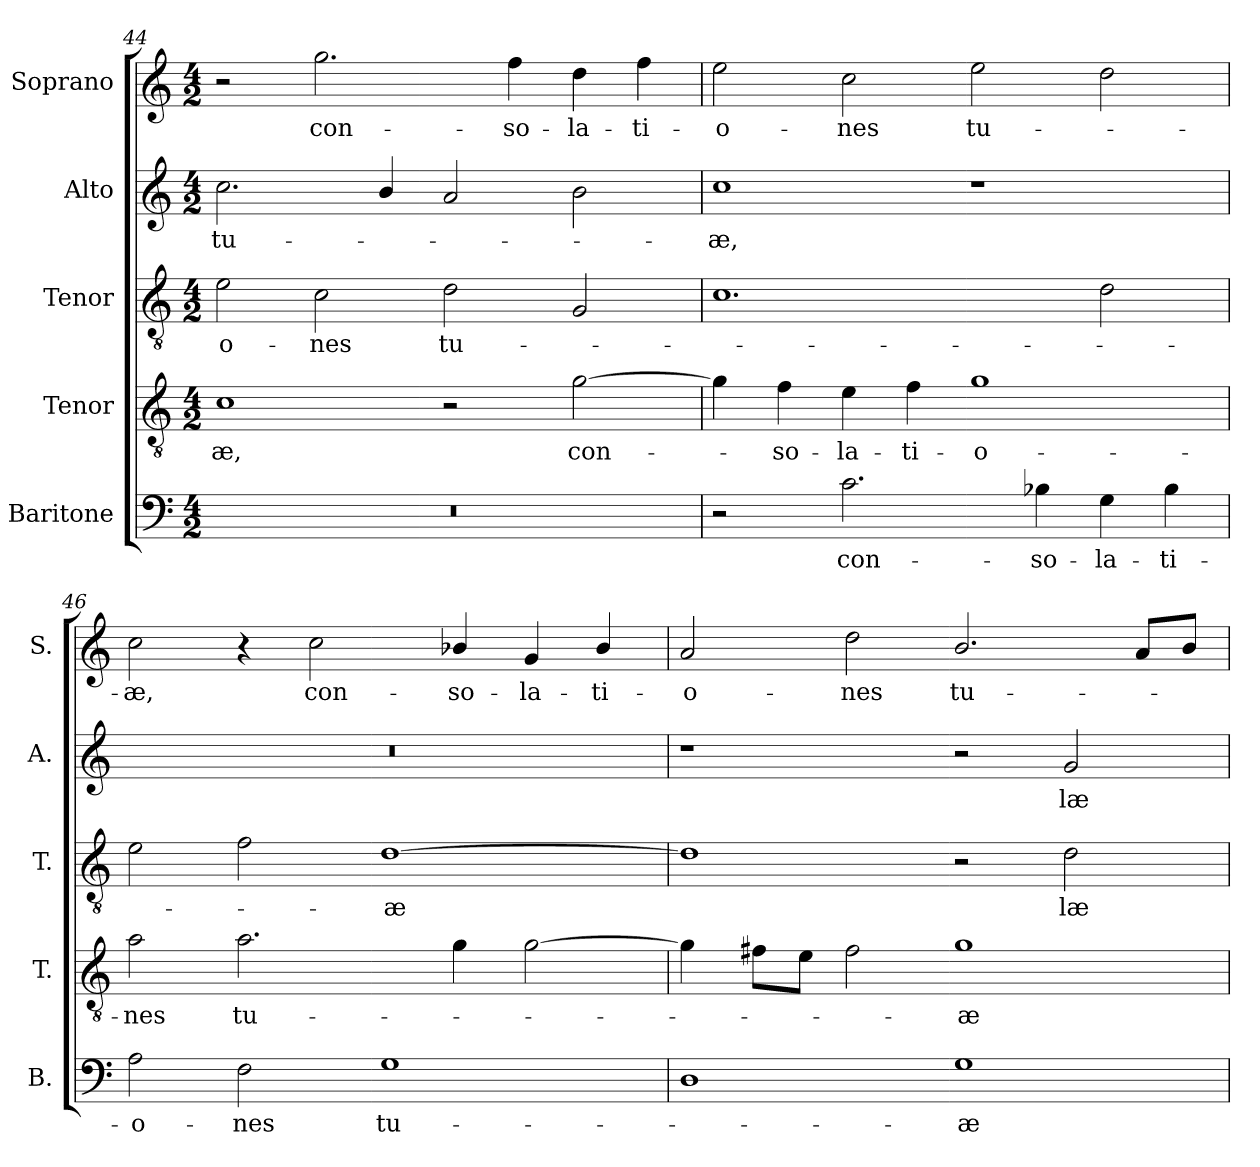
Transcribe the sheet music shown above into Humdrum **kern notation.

**kern	**text	**kern	**text	**kern	**text	**kern	**text	**kern	**text
*part5	*part5	*part4	*part4	*part3	*part3	*part2	*part2	*part1	*part1
*staff5	*staff5	*staff4	*staff4	*staff3	*staff3	*staff2	*staff2	*staff1	*staff1
*I"Baritone	*	*I"Tenor	*	*I"Tenor	*	*I"Alto	*	*I"Soprano	*
*I'B.	*	*I'T.	*	*I'T.	*	*I'A.	*	*I'S.	*
*clefF4	*	*clefGv2	*	*clefGv2	*	*clefG2	*	*clefG2	*
*	*	*ITrd7c12	*	*ITrd7c12	*	*	*	*	*
*k[]	*	*k[]	*	*k[]	*	*k[]	*	*k[]	*
*C:	*	*C:	*	*C:	*	*C:	*	*C:	*
*M4/2	*	*M4/2	*	*M4/2	*	*M4/2	*	*M4/2	*
=44	=44	=44	=44	=44	=44	=44	=44	=44	=44
!LO:N:vis=1	!	!	!	!	!	!	!	!	!
!	!	!	!LO:LY:b:color=#000000	!	!	!	!	!	!
!	!	!	!	!	!LO:LY:b:color=#000000	!	!	!	!
!	!	!	!	!	!	!	!LO:LY:b:color=#000000	!	!
0r	.	1Ci	-æ,	2Ei\	-o-	2.cci\	tu-	2r	.
!	!	!	!	!	!LO:LY:b:color=#000000	!	!	!	!
!	!	!	!	!	!	!	!	!	!LO:LY:b:color=#000000
.	.	.	.	2Ci\	-nes	.	.	2.ggi\	con-
.	.	.	.	.	.	4bi/	.	.	.
!	!	!	!	!	!LO:LY:b:color=#000000	!	!	!	!
.	.	2r	.	2Di\	tu-	2ai/	.	.	.
!	!	!	!	!	!	!	!	!	!LO:LY:b:color=#000000
.	.	.	.	.	.	.	.	4ffi\	-so-
!	!	!	!LO:LY:b:color=#000000	!	!	!	!	!	!
!	!	!	!	!	!	!	!	!	!LO:LY:b:color=#000000
.	.	[2Gi\	con-	2GGi/	.	2bi\	.	4ddi\	-la-
!	!	!	!	!	!	!	!	!	!LO:LY:b:color=#000000
.	.	.	.	.	.	.	.	4ffi\	-ti-
!!LO:PB:g=z
=45	=45	=45	=45	=45	=45	=45	=45	=45	=45
!	!	!	!	!	!	!	!LO:LY:b:color=#000000	!	!
!	!	!	!	!	!	!	!	!	!LO:LY:b:color=#000000
2r	.	4Gi\]	.	1.Ci	.	1cci	-æ,	2eei\	-o-
!	!	!	!LO:LY:b:color=#000000	!	!	!	!	!	!
.	.	4Fi\	-so-	.	.	.	.	.	.
!	!LO:LY:b:color=#000000	!	!	!	!	!	!	!	!
!	!	!	!LO:LY:b:color=#000000	!	!	!	!	!	!
!	!	!	!	!	!	!	!	!	!LO:LY:b:color=#000000
2.ci\	con-	4Ei\	-la-	.	.	.	.	2cci\	-nes
!	!	!	!LO:LY:b:color=#000000	!	!	!	!	!	!
.	.	4Fi\	-ti-	.	.	.	.	.	.
!	!	!	!LO:LY:b:color=#000000	!	!	!	!	!	!
!	!	!	!	!	!	!	!	!	!LO:LY:b:color=#000000
.	.	1Gi	-o-	.	.	1r	.	2eei\	tu-
!	!LO:LY:b:color=#000000	!	!	!	!	!	!	!	!
4B-Xi\	-so-	.	.	.	.	.	.	.	.
!	!LO:LY:b:color=#000000	!	!	!	!	!	!	!	!
4Gi\	-la-	.	.	2Di\	.	.	.	2ddi\	.
!	!LO:LY:b:color=#000000	!	!	!	!	!	!	!	!
4B-i\	-ti-	.	.	.	.	.	.	.	.
=46	=46	=46	=46	=46	=46	=46	=46	=46	=46
!	!LO:LY:b:color=#000000	!	!	!	!	!	!	!	!
!	!	!	!LO:LY:b:color=#000000	!	!	!LO:N:vis=1	!	!	!
!	!	!	!	!	!	!	!	!	!LO:LY:b:color=#000000
2Ai\	-o-	2Ai\	-nes	2Ei\	.	0r	.	2cci\	-æ,
!	!LO:LY:b:color=#000000	!	!	!	!	!	!	!	!
!	!	!	!LO:LY:b:color=#000000	!	!	!	!	!	!
2Fi\	-nes	2.Ai\	tu-	2Fi\	.	.	.	4r	.
!	!	!	!	!	!	!	!	!	!LO:LY:b:color=#000000
.	.	.	.	.	.	.	.	2cci\	con-
!	!LO:LY:b:color=#000000	!	!	!	!	!	!	!	!
!	!	!	!	!	!LO:LY:b:color=#000000	!	!	!	!
1Gi	tu-	.	.	[1Di	-æ	.	.	.	.
!	!	!	!	!	!	!	!	!	!LO:LY:b:color=#000000
.	.	4Gi\	.	.	.	.	.	4b-Xi/	-so-
!	!	!	!	!	!	!	!	!	!LO:LY:b:color=#000000
.	.	[2Gi\	.	.	.	.	.	4gi/	-la-
!	!	!	!	!	!	!	!	!	!LO:LY:b:color=#000000
.	.	.	.	.	.	.	.	4b-i/	-ti-
=47	=47	=47	=47	=47	=47	=47	=47	=47	=47
!	!	!	!	!	!	!	!	!	!LO:LY:b:color=#000000
1Di	.	4Gi\]	.	1Di]	.	1r	.	2ai/	-o-
.	.	8F#Xi\L	.	.	.	.	.	.	.
.	.	8Ei\J	.	.	.	.	.	.	.
!	!	!	!	!	!	!	!	!	!LO:LY:b:color=#000000
.	.	2F#i\	.	.	.	.	.	2ddi\	-nes
!	!LO:LY:b:color=#000000	!	!	!	!	!	!	!	!
!	!	!	!LO:LY:b:color=#000000	!	!	!	!	!	!
!	!	!	!	!	!	!	!	!	!LO:LY:b:color=#000000
1Gi	-æ	1Gi	-æ	2r	.	2r	.	2.bi/	tu-
!	!	!	!	!	!LO:LY:b:color=#000000	!	!	!	!
!	!	!	!	!	!	!	!LO:LY:b:color=#000000	!	!
.	.	.	.	2Di\	læ-	2gi/	læ-	.	.
.	.	.	.	.	.	.	.	8ai/L	.
.	.	.	.	.	.	.	.	8bi/J	.
=	=	=	=	=	=	=	=	=	=
*-	*-	*-	*-	*-	*-	*-	*-	*-	*-
